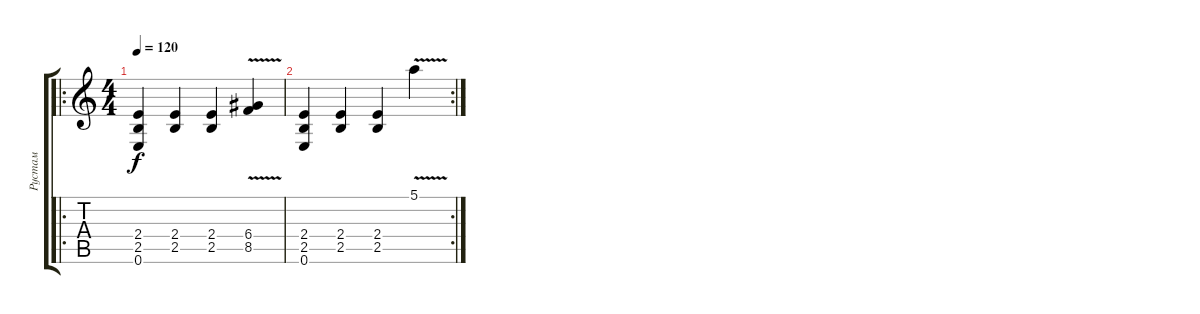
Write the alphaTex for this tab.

\track ("Рустам" "Рустам") {instrument overdrivenguitar}
\staff {score tabs}
\tuning (E4 B3 G3 D3 A2 E2) {hide}
\ro
\ts (4 4)
\tempo 120
\clef g2
\ks c
(2.4 2.5 0.6).4{dy f} (2.4 2.5).4 (2.4 2.5).4 (6.4 8.5{v}).4 |
\rc 2
(2.4 2.5 0.6).4 (2.4 2.5).4 (2.4 2.5).4 5.1{v}.4
